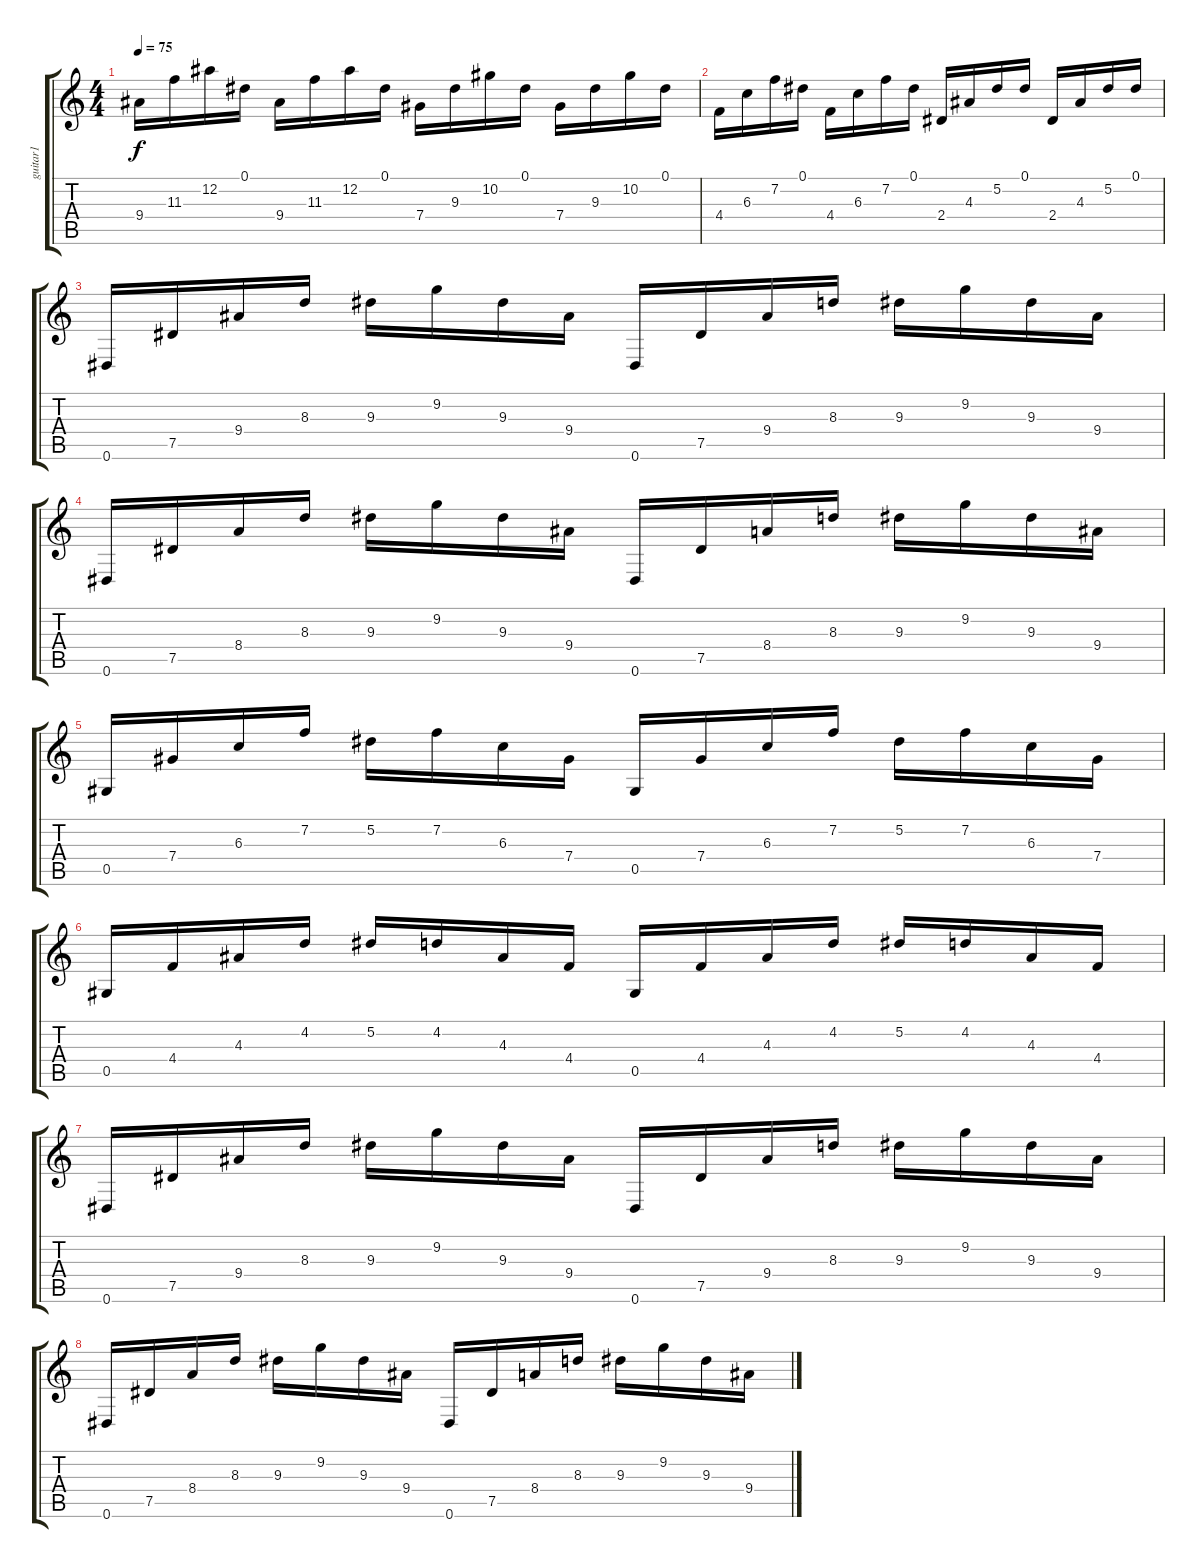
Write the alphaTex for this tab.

\track ("guitar1" "guitar1") {instrument electricguitarclean}
\staff {score tabs}
\tuning (Eb4 Bb3 Gb3 Db3 Ab2 Eb2) {hide}
\ts (4 4)
\tempo 75
\clef g2
\ks c
9.4.16{dy f instrument electricguitarclean} 11.3.16 12.2.16 0.1.16 9.4.16 11.3.16 12.2.16 0.1.16 7.4.16 9.3.16 10.2.16 0.1.16 7.4.16 9.3.16 10.2.16 0.1.16 |
4.4.16 6.3.16 7.2.16 0.1.16 4.4.16 6.3.16 7.2.16 0.1.16 2.4.16 4.3.16 5.2.16 0.1.16 2.4.16 4.3.16 5.2.16 0.1.16 |
0.6.16 7.5.16 9.4.16 8.3.16 9.3.16 9.2.16 9.3.16 9.4.16 0.6.16 7.5.16 9.4.16 8.3.16 9.3.16 9.2.16 9.3.16 9.4.16 |
0.6.16 7.5.16 8.4.16 8.3.16 9.3.16 9.2.16 9.3.16 9.4.16 0.6.16 7.5.16 8.4.16 8.3.16 9.3.16 9.2.16 9.3.16 9.4.16 |
0.5.16 7.4.16 6.3.16 7.2.16 5.2.16 7.2.16 6.3.16 7.4.16 0.5.16 7.4.16 6.3.16 7.2.16 5.2.16 7.2.16 6.3.16 7.4.16 |
0.5.16 4.4.16 4.3.16 4.2.16 5.2.16 4.2.16 4.3.16 4.4.16 0.5.16 4.4.16 4.3.16 4.2.16 5.2.16 4.2.16 4.3.16 4.4.16 |
0.6.16 7.5.16 9.4.16 8.3.16 9.3.16 9.2.16 9.3.16 9.4.16 0.6.16 7.5.16 9.4.16 8.3.16 9.3.16 9.2.16 9.3.16 9.4.16 |
0.6.16 7.5.16 8.4.16 8.3.16 9.3.16 9.2.16 9.3.16 9.4.16 0.6.16 7.5.16 8.4.16 8.3.16 9.3.16 9.2.16 9.3.16 9.4.16
